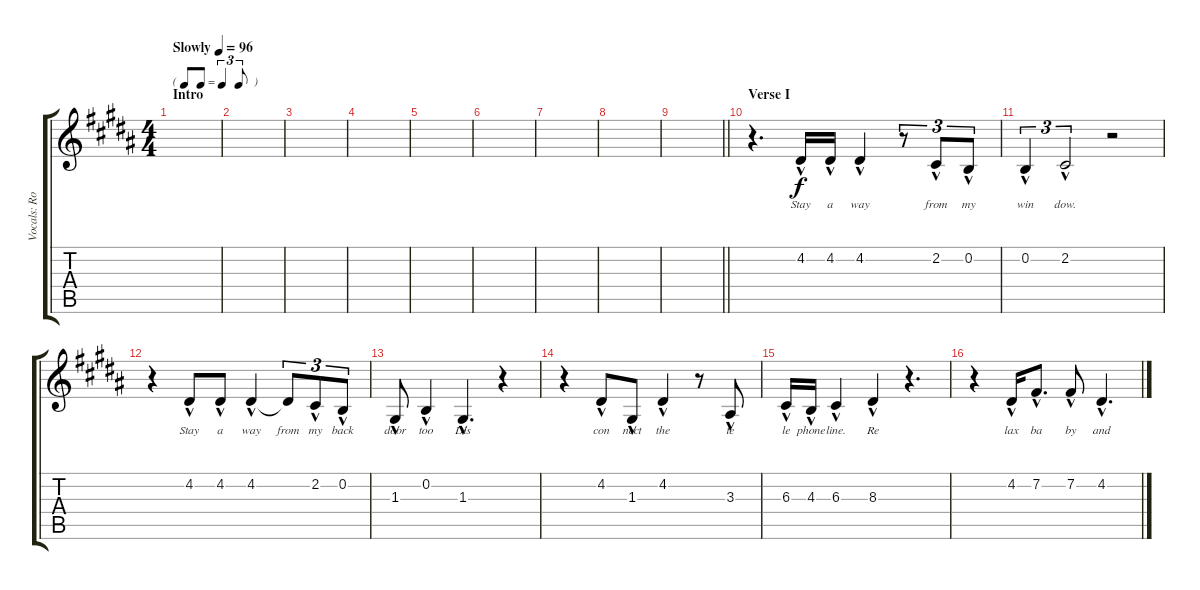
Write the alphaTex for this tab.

\track ("Vocals: Rod" "Vocals: Ro") {instrument lead2sawtooth}
\staff {score tabs}
\tuning (E4 B3 G3 D3 A2 E2) {hide}
\ts (4 4)
\tf triplet8th
\section ("" "Intro")
\tempo (96 "Slowly")
\clef g2
\ks b
|
|
|
|
|
|
|
|
\barLineRight lightlight
|
\section ("" "Verse I")
r.4{d} 4.2{hac}.16{lyrics (0 "Stay") lyrics (1 "") lyrics (2 "") lyrics (3 "") lyrics (4 "")} 4.2{hac}.16{lyrics (0 "a") lyrics (1 "") lyrics (2 "") lyrics (3 "") lyrics (4 "")} 4.2{hac}.4{lyrics (0 "way") lyrics (1 "") lyrics (2 "") lyrics (3 "") lyrics (4 "")} r.8{tu (3 2)} 2.2{hac}.8{tu (3 2) lyrics (0 "from") lyrics (1 "") lyrics (2 "") lyrics (3 "") lyrics (4 "")} 0.2{hac}.8{tu (3 2) lyrics (0 "my") lyrics (1 "") lyrics (2 "") lyrics (3 "") lyrics (4 "")} |
0.2{hac}.4{tu (3 2) lyrics (0 "win") lyrics (1 "") lyrics (2 "") lyrics (3 "") lyrics (4 "")} 2.2{hac}.2{tu (3 2) lyrics (0 "dow.") lyrics (1 "") lyrics (2 "") lyrics (3 "") lyrics (4 "")} r.2 |
r.4 4.2{hac}.8{lyrics (0 "Stay") lyrics (1 "") lyrics (2 "") lyrics (3 "") lyrics (4 "")} 4.2{hac}.8{lyrics (0 "a") lyrics (1 "") lyrics (2 "") lyrics (3 "") lyrics (4 "")} 4.2{hac}.4{lyrics (0 "way") lyrics (1 "") lyrics (2 "") lyrics (3 "") lyrics (4 "")} 4.2{t}.8{tu (3 2) lyrics (0 "from") lyrics (1 "") lyrics (2 "") lyrics (3 "") lyrics (4 "")} 2.2{hac}.8{tu (3 2) lyrics (0 "my") lyrics (1 "") lyrics (2 "") lyrics (3 "") lyrics (4 "")} 0.2{hac}.8{tu (3 2) lyrics (0 "back") lyrics (1 "") lyrics (2 "") lyrics (3 "") lyrics (4 "")} |
1.3{hac}.8{lyrics (0 "door") lyrics (1 "") lyrics (2 "") lyrics (3 "") lyrics (4 "")} 0.2{hac}.4{lyrics (0 "too") lyrics (1 "") lyrics (2 "") lyrics (3 "") lyrics (4 "")} 1.3{hac}.4{d lyrics (0 "Dis") lyrics (1 "") lyrics (2 "") lyrics (3 "") lyrics (4 "")} r.4 |
r.4 4.2{hac}.8{lyrics (0 "con") lyrics (1 "") lyrics (2 "") lyrics (3 "") lyrics (4 "")} 1.3{hac}.8{lyrics (0 "nect") lyrics (1 "") lyrics (2 "") lyrics (3 "") lyrics (4 "")} 4.2{hac}.4{lyrics (0 "the") lyrics (1 "") lyrics (2 "") lyrics (3 "") lyrics (4 "")} r.8 3.3{hac}.8{lyrics (0 "te") lyrics (1 "") lyrics (2 "") lyrics (3 "") lyrics (4 "")} |
6.3{hac}.16{lyrics (0 "le") lyrics (1 "") lyrics (2 "") lyrics (3 "") lyrics (4 "")} 4.3{hac}.16{lyrics (0 "phone") lyrics (1 "") lyrics (2 "") lyrics (3 "") lyrics (4 "")} 6.3{hac}.4{lyrics (0 "line.") lyrics (1 "") lyrics (2 "") lyrics (3 "") lyrics (4 "")} 8.3{hac}.4{lyrics (0 "Re") lyrics (1 "") lyrics (2 "") lyrics (3 "") lyrics (4 "")} r.4{d} |
r.4 4.2{hac}.16{lyrics (0 "lax") lyrics (1 "") lyrics (2 "") lyrics (3 "") lyrics (4 "")} 7.2{hac}.8{d lyrics (0 "ba") lyrics (1 "") lyrics (2 "") lyrics (3 "") lyrics (4 "")} 7.2{hac}.8{lyrics (0 "by") lyrics (1 "") lyrics (2 "") lyrics (3 "") lyrics (4 "")} 4.2{hac}.4{d lyrics (0 "and") lyrics (1 "") lyrics (2 "") lyrics (3 "") lyrics (4 "")}
